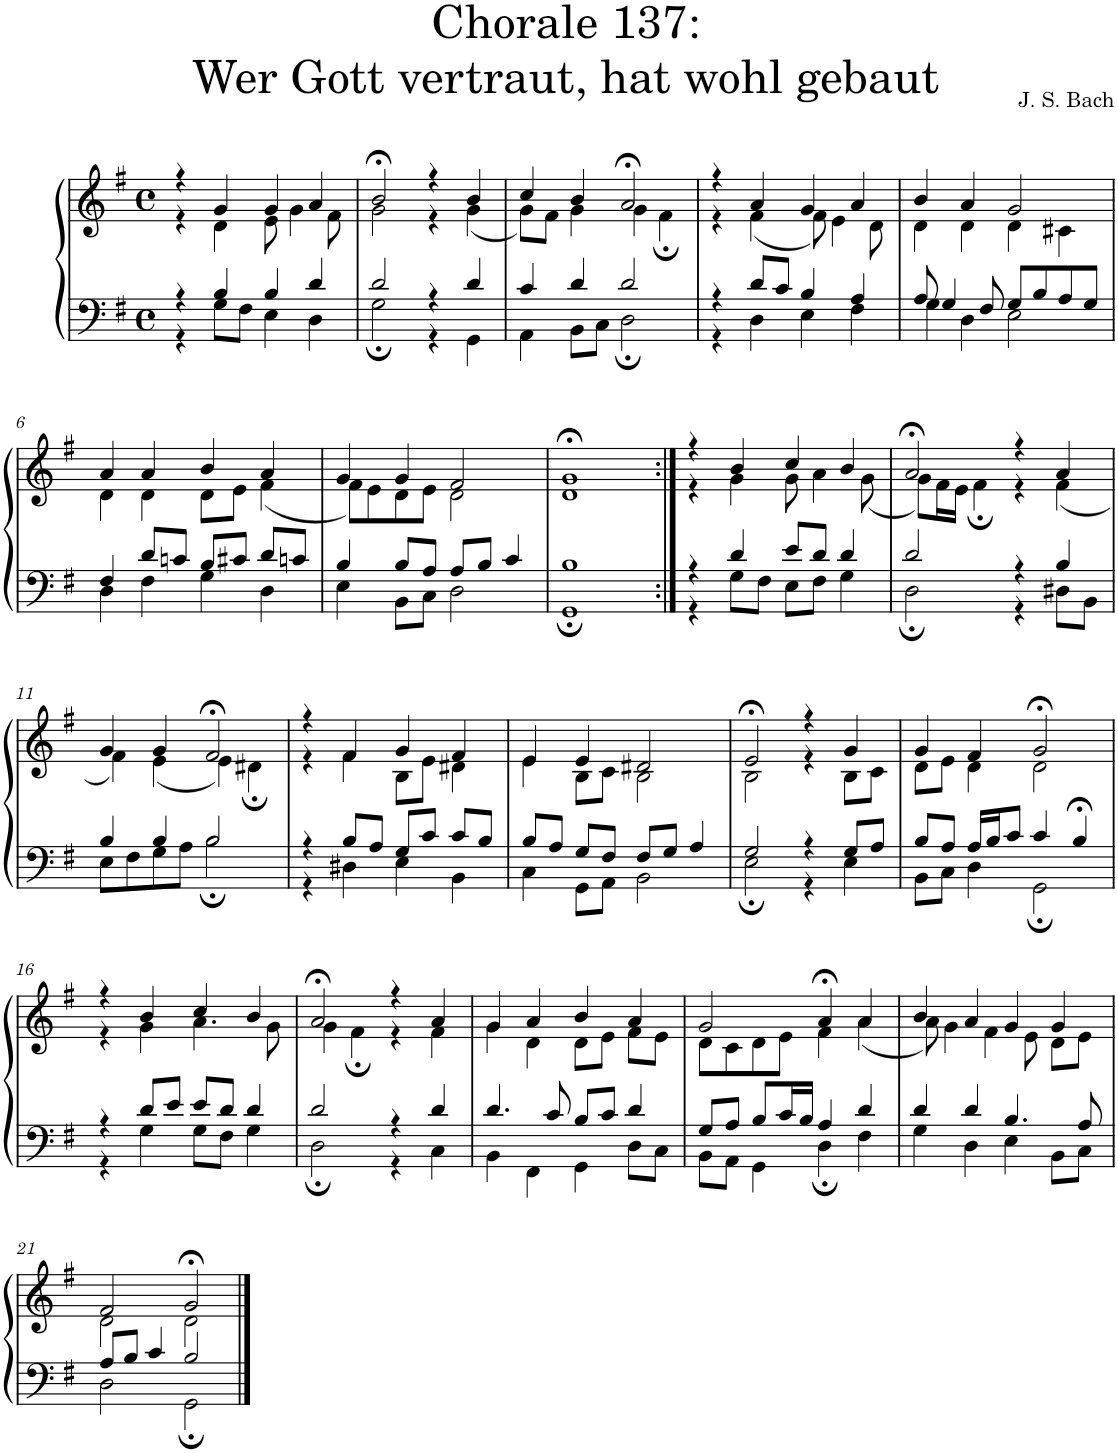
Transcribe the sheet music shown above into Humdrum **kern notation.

**kern	**kern
*part1	*part1
*staff2	*staff1
*I"S,A	*
*clefF4	*clefG2
*k[f#]	*k[f#]
*M4/4	*M4/4
*met(c)	*met(c)
=1	=1
*^	*^
4r	4r	4r	4r
4B/	8G\L	4g/	4d\
.	8F#\J	.	.
4B/	4E\	4g/	8e\
.	.	.	4g\
4d/	4D\	4a/	.
.	.	.	8f#\
=2	=2	=2	=2
2d/	2G;\	2b;</	2g\
4r	4r	4r	4r
4d/	4GG\	4b/	(<4g\
=3	=3	=3	=3
4c/	4AA\	4cc/	8g\L)
.	.	.	8f#\J
4d/	8BB\L	4b/	4g\
.	8C\J	.	.
2d/	2D;\	2a;</	4g\
.	.	.	4f#;\
=4	=4	=4	=4
4r	4r	4r	4r
8d/L	4D\	4a/	(<4f#\
8c/J	.	.	.
4B/	4E\	4g/	8f#\)
.	.	.	4e\
4A/	4F#\	4a/	.
.	.	.	8d\
=5	=5	=5	=5
8A/	4G\	4b/	4d\
4G/	.	.	.
.	4D\	4a/	4d\
8F#/	.	.	.
8G/L	2E\	2g/	4d\
8B/	.	.	.
8A/	.	.	4c#X\
8G/J	.	.	.
!!LO:LB:g=z	!!
=6	=6	=6	=6
4F#/	4D\	4a/	4d\
8d/L	4F#\	4a/	4d\
8cn/J	.	.	.
8B/L	4G\	4b/	8d\L
8c#X/J	.	.	8e\J
8d/L	4D\	4a/	(<4f#\
8cn/J	.	.	.
=7	=7	=7	=7
4B/	4E\	4g/	8f#\L)
.	.	.	8e\
8B/L	8BB\L	4g/	8d\
8A/J	8C\J	.	8e\J
8A/L	2D\	2f#/	2d\
8B/J	.	.	.
4c/	.	.	.
=8	=8	=8	=8
1B	1GG;	1g;<	1d
=9:|!	=9:|!	=9:|!	=9:|!
4r	4r	4r	4r
4d/	8G\L	4b/	4g\
.	8F#\J	.	.
8e/L	8E\L	4cc/	8g\
8d/J	8F#\J	.	4a\
4d/	4G\	4b/	.
.	.	.	(<8g\
=10	=10	=10	=10
2d/	2D;\	2a;</	8g\L)
.	.	.	16f#\L
.	.	.	16e\JJ
.	.	.	4f#;\
4r	4r	4r	4r
4B/	8D#X\L	4a/	(<4f#\
.	8BB\J	.	.
!!LO:LB:g=z	!!
=11	=11	=11	=11
4B/	8E\L	4g/	4f#\)
.	8F#\	.	.
4B/	8G\	4g/	(<4e\
.	8A\J	.	.
2B/	2B;\	2f#;</	4e\)
.	.	.	4d#X;\
=12	=12	=12	=12
4r	4r	4r	4r
8B/L	4D#X\	4f#/	4f#\
8A/J	.	.	.
8G/L	4E\	4g/	8B\L
8c/J	.	.	8e\J
8c/L	4BB\	4f#/	4d#X\
8B/J	.	.	.
=13	=13	=13	=13
8B/L	4C\	4e/	4e\
8A/J	.	.	.
8G/L	8GG\L	4e/	8B\L
8F#/J	8AA\J	.	8c\J
8F#/L	2BB\	2d#X/	2B\
8G/J	.	.	.
4A/	.	.	.
=14	=14	=14	=14
2G/	2E;\	2e;</	2B\
4r	4r	4r	4r
8G/L	4E\	4g/	8B\L
8A/J	.	.	8c\J
=15	=15	=15	=15
8B/L	8BB\L	4g/	8d\L
8A/J	8C\J	.	8e\J
16A/LL	4D\	4f#/	4d\
16B/J	.	.	.
8c/J	.	.	.
4c/	2GG;\	2g;</	2d\
4B;</	.	.	.
!!LO:LB:g=z	!!
=16	=16	=16	=16
4r	4r	4r	4r
8d/L	4G\	4b/	4g\
8e/J	.	.	.
8e/L	8G\L	4cc/	4.a\
8d/J	8F#\J	.	.
4d/	4G\	4b/	.
.	.	.	8g\
=17	=17	=17	=17
2d/	2D;\	2a;</	4g\
.	.	.	4f#;\
4r	4r	4r	4r
4d/	4C\	4a/	4f#\
=18	=18	=18	=18
4.d/	4BB\	4g/	4g\
.	4FF#\	4a/	4d\
8c/	.	.	.
8B/L	4GG\	4b/	8d\L
8c/J	.	.	8e\J
4d/	8D\L	4a/	8f#\L
.	8C\J	.	8e\J
=19	=19	=19	=19
8G/L	8BB\L	2g/	8d\L
8A/J	8AA\J	.	8c\
8B/L	4GG\	.	8d\
16c/L	.	.	8e\J
16B/JJ	.	.	.
4A/	4D;\	4a;</	4f#\
4d/	4F#\	4a/	(<4a\
=20	=20	=20	=20
4d/	4G\	4b/	8a\)
.	.	.	4g\
4d/	4D\	4a/	.
.	.	.	4f#\
4.B/	4E\	4g/	.
.	.	.	8e\
.	8BB\L	4g/	8d\L
8A/	8C\J	.	8e\J
!!LO:LB:g=z	!!
=21	=21	=21	=21
8A/L	2D\	2f#/	2d\
8B/J	.	.	.
4c/	.	.	.
2B/	2GG;\	2g;</	2d\
*v	*v	*	*
*	*v	*v
==	==
*-	*-
